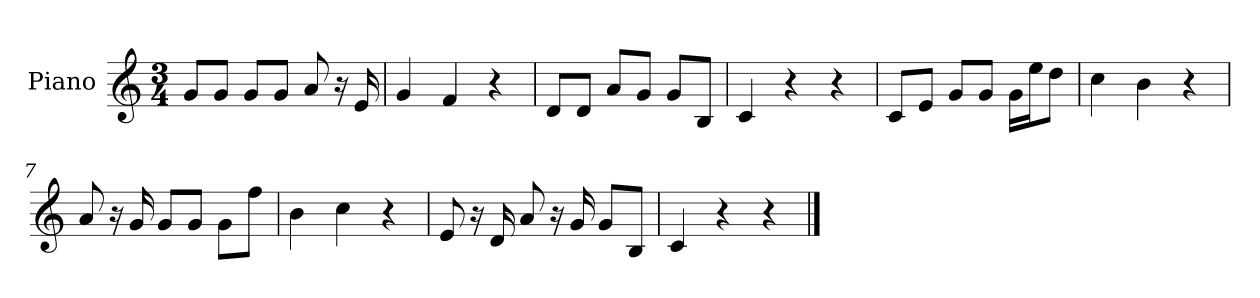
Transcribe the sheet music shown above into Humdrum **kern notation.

**kern
*part1
*staff1
*I"Piano
*I'P-no
*clefG2
*k[]
*M3/4
*MM92
=1
8g/L
8g/J
8g/L
8g/J
8a/
16r
16e/
=2
4g/
4f/
4r
=3
8d/L
8d/J
8a/L
8g/J
8g/L
8B/J
=4
4c/
4r
4r
=5
8c/L
8e/J
8g/L
8g/J
16g\LL
16ee\J
8dd\J
=6
4cc\
4b\
4r
=7
8a/
16r
16g/
8g/L
8g/J
8g\L
8ff\J
!!LO:LB:g=z
=8
4b\
4cc\
4r
=9
8e/
16r
16d/
8a/
16r
16g/
8g/L
8B/J
=10
4c/
4r
4r
==
*-
